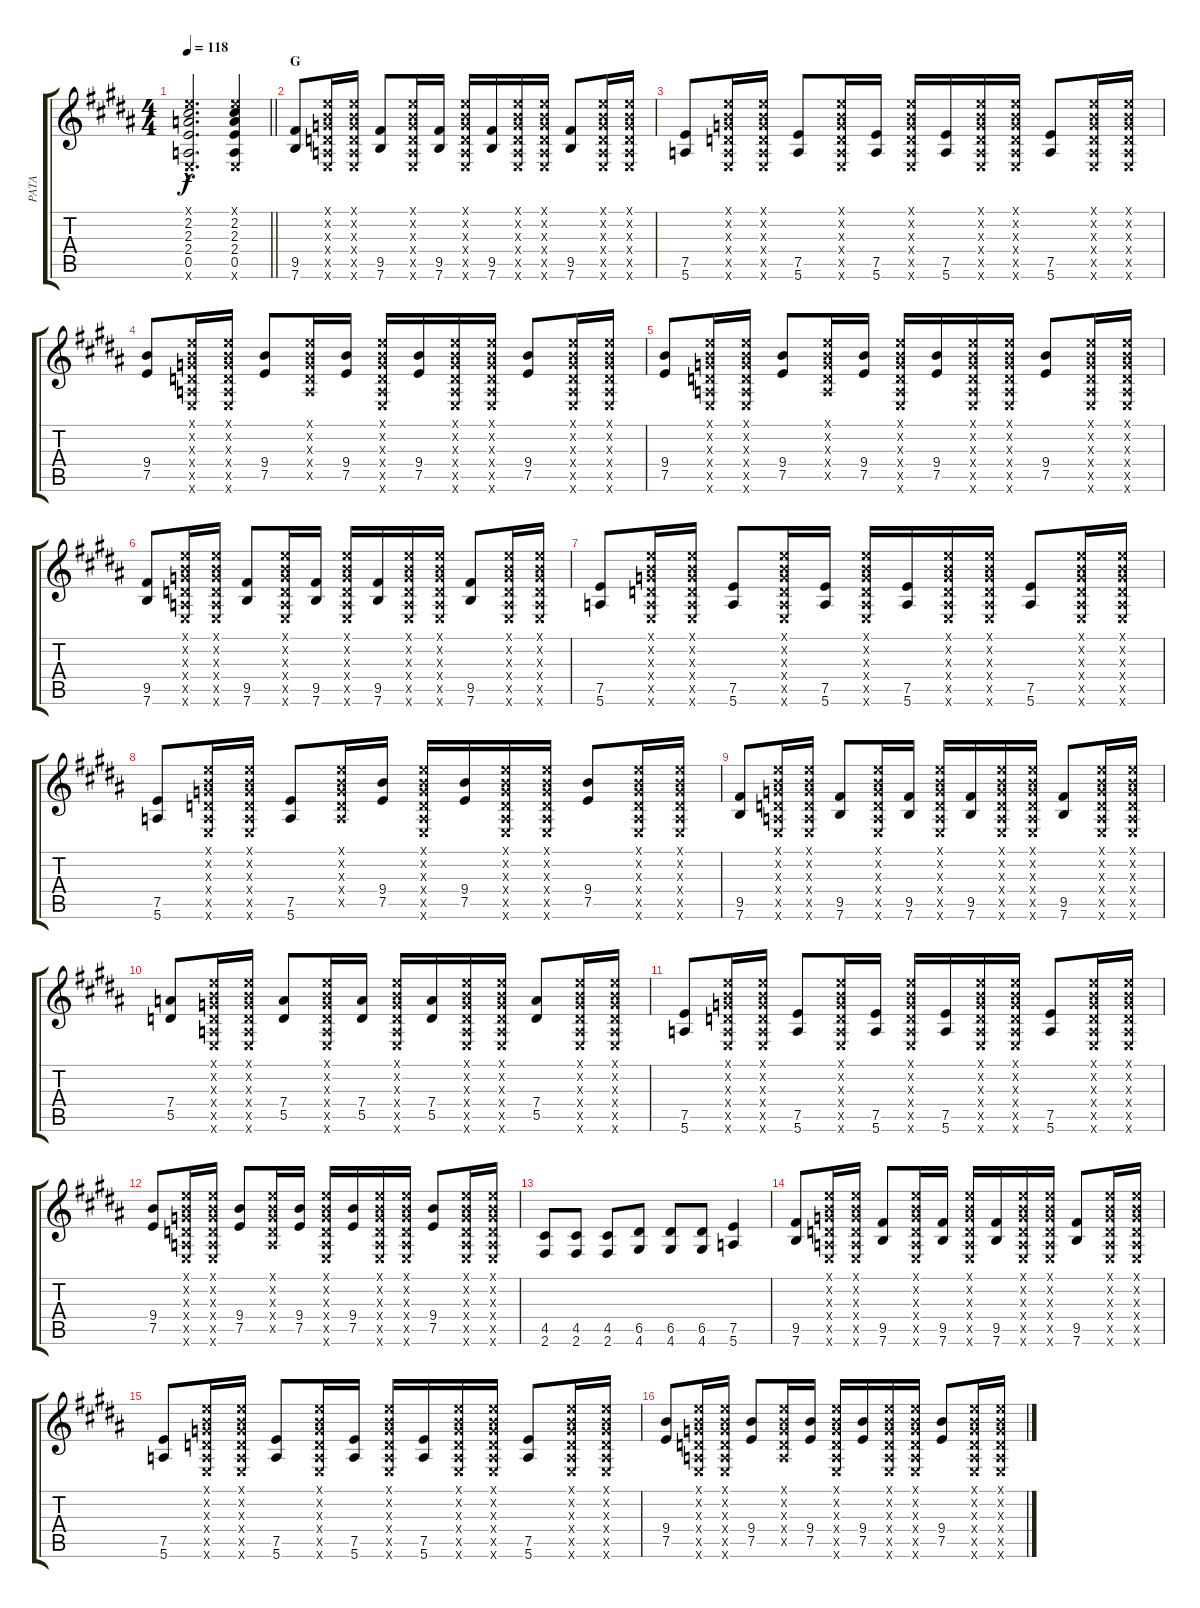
\track ("PATA" "PATA") {instrument distortionguitar}
\staff {score tabs}
\tuning (E4 B3 G3 D3 A2 E2) {hide}
\ts (4 4)
\tempo 118
\clef g2
\barLineRight lightlight
\ks b
(0.1{hac x} 2.2{hac} 2.3{hac} 2.4{hac} 0.5{hac} 0.6{hac x}).2{d dy f} (0.1{x} 2.2 2.3 2.4 0.5 0.6{x}).4 |
\section ("" "G")
(9.5 7.6).8 (0.1{x} 0.2{x} 0.3{x} 0.4{x} 0.5{x} 0.6{x}).16 (0.1{x} 0.2{x} 0.3{x} 0.4{x} 0.5{x} 0.6{x}).16 (9.5 7.6).8 (0.1{x} 0.2{x} 0.3{x} 0.4{x} 0.5{x} 0.6{x}).16 (9.5 7.6).16 (0.1{x} 0.2{x} 0.3{x} 0.4{x} 0.5{x} 0.6{x}).16 (9.5 7.6).16 (0.1{x} 0.2{x} 0.3{x} 0.4{x} 0.5{x} 0.6{x}).16 (0.1{x} 0.2{x} 0.3{x} 0.4{x} 0.5{x} 0.6{x}).16 (9.5 7.6).8 (0.1{x} 0.2{x} 0.3{x} 0.4{x} 0.5{x} 0.6{x}).16 (0.1{x} 0.2{x} 0.3{x} 0.4{x} 0.5{x} 0.6{x}).16 |
(7.5 5.6).8 (0.1{x} 0.2{x} 0.3{x} 0.4{x} 0.5{x} 0.6{x}).16 (0.1{x} 0.2{x} 0.3{x} 0.4{x} 0.5{x} 0.6{x}).16 (7.5 5.6).8 (0.1{x} 0.2{x} 0.3{x} 0.4{x} 0.5{x} 0.6{x}).16 (7.5 5.6).16 (0.1{x} 0.2{x} 0.3{x} 0.4{x} 0.5{x} 0.6{x}).16 (7.5 5.6).16 (0.1{x} 0.2{x} 0.3{x} 0.4{x} 0.5{x} 0.6{x}).16 (0.1{x} 0.2{x} 0.3{x} 0.4{x} 0.5{x} 0.6{x}).16 (7.5 5.6).8 (0.1{x} 0.2{x} 0.3{x} 0.4{x} 0.5{x} 0.6{x}).16 (0.1{x} 0.2{x} 0.3{x} 0.4{x} 0.5{x} 0.6{x}).16 |
(9.4 7.5).8 (0.1{x} 0.2{x} 0.3{x} 0.4{x} 0.5{x} 0.6{x}).16 (0.1{x} 0.2{x} 0.3{x} 0.4{x} 0.5{x} 0.6{x}).16 (9.4 7.5).8 (0.1{x} 0.2{x} 0.3{x} 0.4{x} 0.5{x}).16 (9.4 7.5).16 (0.1{x} 0.2{x} 0.3{x} 0.4{x} 0.5{x} 0.6{x}).16 (9.4 7.5).16 (0.1{x} 0.2{x} 0.3{x} 0.4{x} 0.5{x} 0.6{x}).16 (0.1{x} 0.2{x} 0.3{x} 0.4{x} 0.5{x} 0.6{x}).16 (9.4 7.5).8 (0.1{x} 0.2{x} 0.3{x} 0.4{x} 0.5{x} 0.6{x}).16 (0.1{x} 0.2{x} 0.3{x} 0.4{x} 0.5{x} 0.6{x}).16 |
(9.4 7.5).8 (0.1{x} 0.2{x} 0.3{x} 0.4{x} 0.5{x} 0.6{x}).16 (0.1{x} 0.2{x} 0.3{x} 0.4{x} 0.5{x} 0.6{x}).16 (9.4 7.5).8 (0.1{x} 0.2{x} 0.3{x} 0.4{x} 0.5{x}).16 (9.4 7.5).16 (0.1{x} 0.2{x} 0.3{x} 0.4{x} 0.5{x} 0.6{x}).16 (9.4 7.5).16 (0.1{x} 0.2{x} 0.3{x} 0.4{x} 0.5{x} 0.6{x}).16 (0.1{x} 0.2{x} 0.3{x} 0.4{x} 0.5{x} 0.6{x}).16 (9.4 7.5).8 (0.1{x} 0.2{x} 0.3{x} 0.4{x} 0.5{x} 0.6{x}).16 (0.1{x} 0.2{x} 0.3{x} 0.4{x} 0.5{x} 0.6{x}).16 |
(9.5 7.6).8 (0.1{x} 0.2{x} 0.3{x} 0.4{x} 0.5{x} 0.6{x}).16 (0.1{x} 0.2{x} 0.3{x} 0.4{x} 0.5{x} 0.6{x}).16 (9.5 7.6).8 (0.1{x} 0.2{x} 0.3{x} 0.4{x} 0.5{x} 0.6{x}).16 (9.5 7.6).16 (0.1{x} 0.2{x} 0.3{x} 0.4{x} 0.5{x} 0.6{x}).16 (9.5 7.6).16 (0.1{x} 0.2{x} 0.3{x} 0.4{x} 0.5{x} 0.6{x}).16 (0.1{x} 0.2{x} 0.3{x} 0.4{x} 0.5{x} 0.6{x}).16 (9.5 7.6).8 (0.1{x} 0.2{x} 0.3{x} 0.4{x} 0.5{x} 0.6{x}).16 (0.1{x} 0.2{x} 0.3{x} 0.4{x} 0.5{x} 0.6{x}).16 |
(7.5 5.6).8 (0.1{x} 0.2{x} 0.3{x} 0.4{x} 0.5{x} 0.6{x}).16 (0.1{x} 0.2{x} 0.3{x} 0.4{x} 0.5{x} 0.6{x}).16 (7.5 5.6).8 (0.1{x} 0.2{x} 0.3{x} 0.4{x} 0.5{x} 0.6{x}).16 (7.5 5.6).16 (0.1{x} 0.2{x} 0.3{x} 0.4{x} 0.5{x} 0.6{x}).16 (7.5 5.6).16 (0.1{x} 0.2{x} 0.3{x} 0.4{x} 0.5{x} 0.6{x}).16 (0.1{x} 0.2{x} 0.3{x} 0.4{x} 0.5{x} 0.6{x}).16 (7.5 5.6).8 (0.1{x} 0.2{x} 0.3{x} 0.4{x} 0.5{x} 0.6{x}).16 (0.1{x} 0.2{x} 0.3{x} 0.4{x} 0.5{x} 0.6{x}).16 |
(7.5 5.6).8 (0.1{x} 0.2{x} 0.3{x} 0.4{x} 0.5{x} 0.6{x}).16 (0.1{x} 0.2{x} 0.3{x} 0.4{x} 0.5{x} 0.6{x}).16 (7.5 5.6).8 (0.1{x} 0.2{x} 0.3{x} 0.4{x} 0.5{x}).16 (9.4 7.5).16 (0.1{x} 0.2{x} 0.3{x} 0.4{x} 0.5{x} 0.6{x}).16 (9.4 7.5).16 (0.1{x} 0.2{x} 0.3{x} 0.4{x} 0.5{x} 0.6{x}).16 (0.1{x} 0.2{x} 0.3{x} 0.4{x} 0.5{x} 0.6{x}).16 (9.4 7.5).8 (0.1{x} 0.2{x} 0.3{x} 0.4{x} 0.5{x} 0.6{x}).16 (0.1{x} 0.2{x} 0.3{x} 0.4{x} 0.5{x} 0.6{x}).16 |
(9.5 7.6).8 (0.1{x} 0.2{x} 0.3{x} 0.4{x} 0.5{x} 0.6{x}).16 (0.1{x} 0.2{x} 0.3{x} 0.4{x} 0.5{x} 0.6{x}).16 (9.5 7.6).8 (0.1{x} 0.2{x} 0.3{x} 0.4{x} 0.5{x} 0.6{x}).16 (9.5 7.6).16 (0.1{x} 0.2{x} 0.3{x} 0.4{x} 0.5{x} 0.6{x}).16 (9.5 7.6).16 (0.1{x} 0.2{x} 0.3{x} 0.4{x} 0.5{x} 0.6{x}).16 (0.1{x} 0.2{x} 0.3{x} 0.4{x} 0.5{x} 0.6{x}).16 (9.5 7.6).8 (0.1{x} 0.2{x} 0.3{x} 0.4{x} 0.5{x} 0.6{x}).16 (0.1{x} 0.2{x} 0.3{x} 0.4{x} 0.5{x} 0.6{x}).16 |
(7.4 5.5).8 (0.1{x} 0.2{x} 0.3{x} 0.4{x} 0.5{x} 0.6{x}).16 (0.1{x} 0.2{x} 0.3{x} 0.4{x} 0.5{x} 0.6{x}).16 (7.4 5.5).8 (0.1{x} 0.2{x} 0.3{x} 0.4{x} 0.5{x} 0.6{x}).16 (7.4 5.5).16 (0.1{x} 0.2{x} 0.3{x} 0.4{x} 0.5{x} 0.6{x}).16 (7.4 5.5).16 (0.1{x} 0.2{x} 0.3{x} 0.4{x} 0.5{x} 0.6{x}).16 (0.1{x} 0.2{x} 0.3{x} 0.4{x} 0.5{x} 0.6{x}).16 (7.4 5.5).8 (0.1{x} 0.2{x} 0.3{x} 0.4{x} 0.5{x} 0.6{x}).16 (0.1{x} 0.2{x} 0.3{x} 0.4{x} 0.5{x} 0.6{x}).16 |
(7.5 5.6).8 (0.1{x} 0.2{x} 0.3{x} 0.4{x} 0.5{x} 0.6{x}).16 (0.1{x} 0.2{x} 0.3{x} 0.4{x} 0.5{x} 0.6{x}).16 (7.5 5.6).8 (0.1{x} 0.2{x} 0.3{x} 0.4{x} 0.5{x} 0.6{x}).16 (7.5 5.6).16 (0.1{x} 0.2{x} 0.3{x} 0.4{x} 0.5{x} 0.6{x}).16 (7.5 5.6).16 (0.1{x} 0.2{x} 0.3{x} 0.4{x} 0.5{x} 0.6{x}).16 (0.1{x} 0.2{x} 0.3{x} 0.4{x} 0.5{x} 0.6{x}).16 (7.5 5.6).8 (0.1{x} 0.2{x} 0.3{x} 0.4{x} 0.5{x} 0.6{x}).16 (0.1{x} 0.2{x} 0.3{x} 0.4{x} 0.5{x} 0.6{x}).16 |
(9.4 7.5).8 (0.1{x} 0.2{x} 0.3{x} 0.4{x} 0.5{x} 0.6{x}).16 (0.1{x} 0.2{x} 0.3{x} 0.4{x} 0.5{x} 0.6{x}).16 (9.4 7.5).8 (0.1{x} 0.2{x} 0.3{x} 0.4{x} 0.5{x}).16 (9.4 7.5).16 (0.1{x} 0.2{x} 0.3{x} 0.4{x} 0.5{x} 0.6{x}).16 (9.4 7.5).16 (0.1{x} 0.2{x} 0.3{x} 0.4{x} 0.5{x} 0.6{x}).16 (0.1{x} 0.2{x} 0.3{x} 0.4{x} 0.5{x} 0.6{x}).16 (9.4 7.5).8 (0.1{x} 0.2{x} 0.3{x} 0.4{x} 0.5{x} 0.6{x}).16 (0.1{x} 0.2{x} 0.3{x} 0.4{x} 0.5{x} 0.6{x}).16 |
(4.5 2.6).8 (4.5 2.6).8 (4.5 2.6).8 (6.5 4.6).8 (6.5 4.6).8 (6.5 4.6).8 (7.5 5.6).4 |
(9.5 7.6).8 (0.1{x} 0.2{x} 0.3{x} 0.4{x} 0.5{x} 0.6{x}).16 (0.1{x} 0.2{x} 0.3{x} 0.4{x} 0.5{x} 0.6{x}).16 (9.5 7.6).8 (0.1{x} 0.2{x} 0.3{x} 0.4{x} 0.5{x} 0.6{x}).16 (9.5 7.6).16 (0.1{x} 0.2{x} 0.3{x} 0.4{x} 0.5{x} 0.6{x}).16 (9.5 7.6).16 (0.1{x} 0.2{x} 0.3{x} 0.4{x} 0.5{x} 0.6{x}).16 (0.1{x} 0.2{x} 0.3{x} 0.4{x} 0.5{x} 0.6{x}).16 (9.5 7.6).8 (0.1{x} 0.2{x} 0.3{x} 0.4{x} 0.5{x} 0.6{x}).16 (0.1{x} 0.2{x} 0.3{x} 0.4{x} 0.5{x} 0.6{x}).16 |
(7.5 5.6).8 (0.1{x} 0.2{x} 0.3{x} 0.4{x} 0.5{x} 0.6{x}).16 (0.1{x} 0.2{x} 0.3{x} 0.4{x} 0.5{x} 0.6{x}).16 (7.5 5.6).8 (0.1{x} 0.2{x} 0.3{x} 0.4{x} 0.5{x} 0.6{x}).16 (7.5 5.6).16 (0.1{x} 0.2{x} 0.3{x} 0.4{x} 0.5{x} 0.6{x}).16 (7.5 5.6).16 (0.1{x} 0.2{x} 0.3{x} 0.4{x} 0.5{x} 0.6{x}).16 (0.1{x} 0.2{x} 0.3{x} 0.4{x} 0.5{x} 0.6{x}).16 (7.5 5.6).8 (0.1{x} 0.2{x} 0.3{x} 0.4{x} 0.5{x} 0.6{x}).16 (0.1{x} 0.2{x} 0.3{x} 0.4{x} 0.5{x} 0.6{x}).16 |
(9.4 7.5).8 (0.1{x} 0.2{x} 0.3{x} 0.4{x} 0.5{x} 0.6{x}).16 (0.1{x} 0.2{x} 0.3{x} 0.4{x} 0.5{x} 0.6{x}).16 (9.4 7.5).8 (0.1{x} 0.2{x} 0.3{x} 0.4{x} 0.5{x}).16 (9.4 7.5).16 (0.1{x} 0.2{x} 0.3{x} 0.4{x} 0.5{x} 0.6{x}).16 (9.4 7.5).16 (0.1{x} 0.2{x} 0.3{x} 0.4{x} 0.5{x} 0.6{x}).16 (0.1{x} 0.2{x} 0.3{x} 0.4{x} 0.5{x} 0.6{x}).16 (9.4 7.5).8 (0.1{x} 0.2{x} 0.3{x} 0.4{x} 0.5{x} 0.6{x}).16 (0.1{x} 0.2{x} 0.3{x} 0.4{x} 0.5{x} 0.6{x}).16
